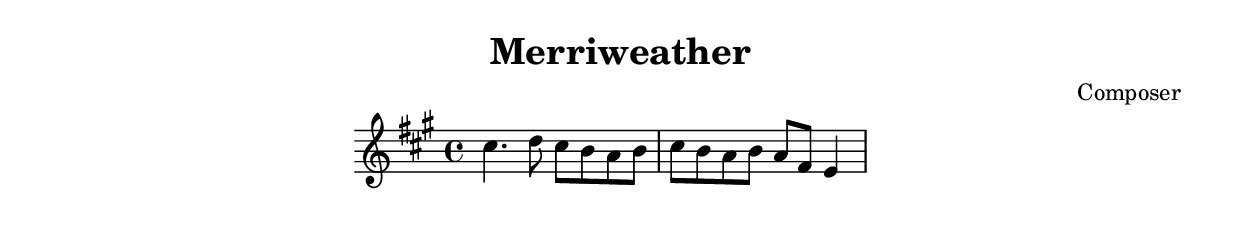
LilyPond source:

\header {
  title = "Merriweather"
  composer = "Composer"
}

\score {
  \relative c'' {
  \clef treble
  \time 4/4
  \key a \major
    cis4. d8 cis b a b | cis b a b a fis e4  
  }
  \layout {
  indent = 5\cm
  }
  \midi {}

}